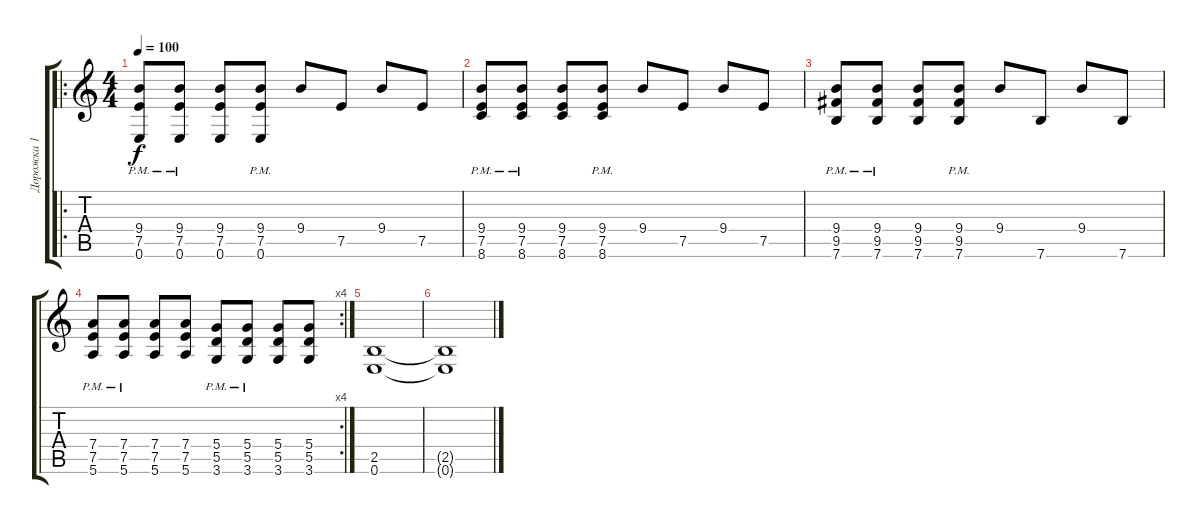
\track ("Дорожка 1" "Дорожка 1") {instrument distortionguitar}
\staff {score tabs}
\tuning (E4 B3 G3 D3 A2 E2) {hide}
\ro
\ts (4 4)
\tempo 100
\clef g2
\ks c
(9.4{pm} 7.5{pm} 0.6{pm}).8{dy f} (9.4{pm} 7.5{pm} 0.6{pm}).8 (9.4 7.5 0.6).8 (9.4{pm} 7.5{pm} 0.6{pm}).8 9.4.8 7.5.8 9.4.8 7.5.8 |
(9.4{pm} 7.5{pm} 8.6{pm}).8 (9.4{pm} 7.5{pm} 8.6{pm}).8 (9.4 7.5 8.6).8 (9.4{pm} 7.5{pm} 8.6{pm}).8 9.4.8 7.5.8 9.4.8 7.5.8 |
(9.4{pm} 9.5{pm} 7.6{pm}).8 (9.4{pm} 9.5{pm} 7.6{pm}).8 (9.4 9.5 7.6).8 (9.4{pm} 9.5{pm} 7.6{pm}).8 9.4.8 7.6.8 9.4.8 7.6.8 |
\rc 4
(7.4{pm} 7.5{pm} 5.6{pm}).8 (7.4{pm} 7.5{pm} 5.6{pm}).8 (7.4 7.5 5.6).8 (7.4 7.5 5.6).8 (5.4{pm} 5.5{pm} 3.6{pm}).8 (5.4{pm} 5.5{pm} 3.6{pm}).8 (5.4 5.5 3.6).8 (5.4 5.5 3.6).8 |
(2.5 0.6).1 |
(2.5{t} 0.6{t}).1
